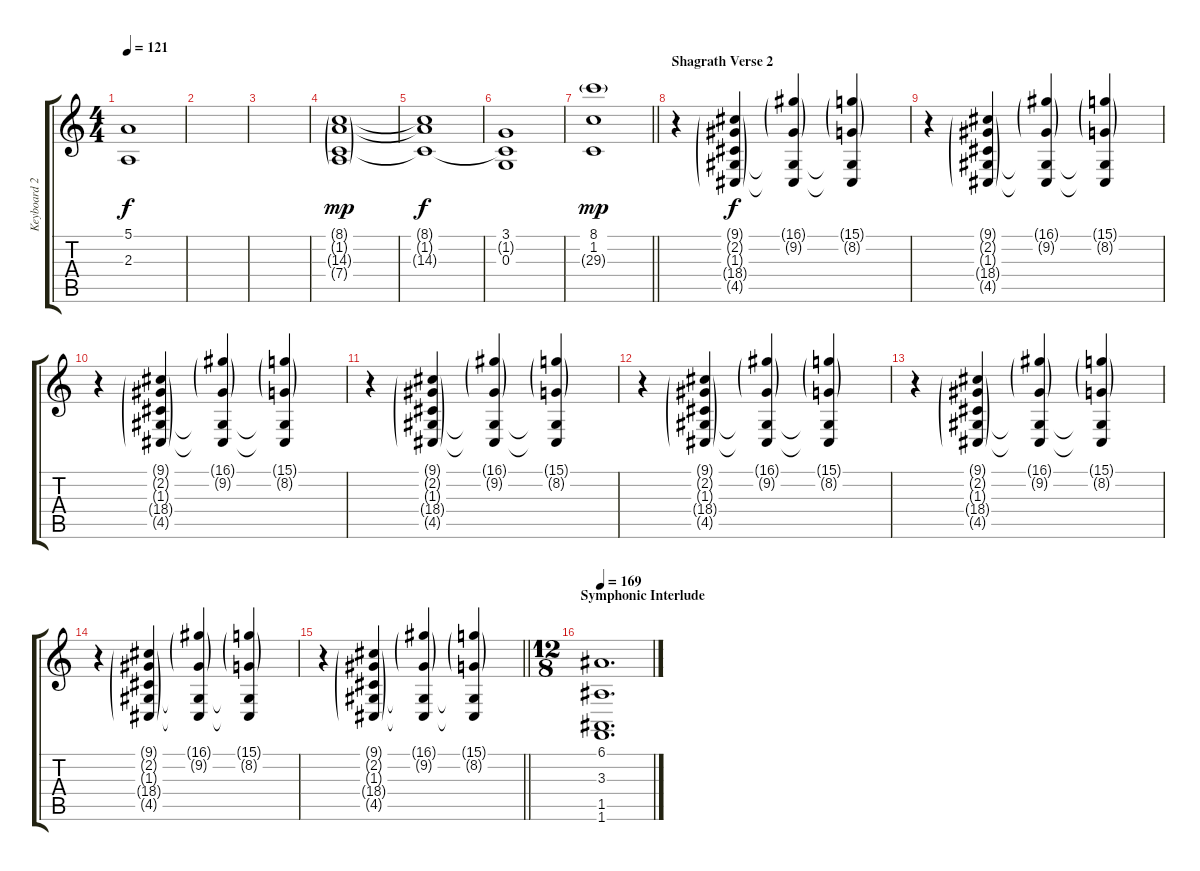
\track ("Keyboard 2 - Mustis" "Keyboard 2") {instrument stringensemble2}
\staff {score tabs}
\tuning (E4 B3 G3 D3 A2 E2) {hide}
\ts (4 4)
\tempo 121
\clef g2
\ks c
(5.1{t} 2.3{t}).1{dy f} |
|
|
(8.1{g} 1.2{g} 14.3{g} 7.4{g}).1{dy mp} |
(8.1{t} 1.2{t} 14.3{t}).1{dy f} |
(3.1 1.2{t} 0.3).1 |
\barLineRight lightlight
(8.1 1.2 29.3{g}).1{dy mp} |
\section ("" "Shagrath Verse 2")
r.4 (9.1{g} 2.2{g} 1.3{g} 18.4{g} 4.5{g}).4{dy f} (16.1{g} 9.2{g} 1.3{t} 4.5{t}).4 (15.1{g} 8.2{g} 1.3{t} 4.5{t}).4 |
r.4 (9.1{g} 2.2{g} 1.3{g} 18.4{g} 4.5{g}).4 (16.1{g} 9.2{g} 1.3{t} 4.5{t}).4 (15.1{g} 8.2{g} 1.3{t} 4.5{t}).4 |
r.4 (9.1{g} 2.2{g} 1.3{g} 18.4{g} 4.5{g}).4 (16.1{g} 9.2{g} 1.3{t} 4.5{t}).4 (15.1{g} 8.2{g} 1.3{t} 4.5{t}).4 |
r.4 (9.1{g} 2.2{g} 1.3{g} 18.4{g} 4.5{g}).4 (16.1{g} 9.2{g} 1.3{t} 4.5{t}).4 (15.1{g} 8.2{g} 1.3{t} 4.5{t}).4 |
r.4 (9.1{g} 2.2{g} 1.3{g} 18.4{g} 4.5{g}).4 (16.1{g} 9.2{g} 1.3{t} 4.5{t}).4 (15.1{g} 8.2{g} 1.3{t} 4.5{t}).4 |
r.4 (9.1{g} 2.2{g} 1.3{g} 18.4{g} 4.5{g}).4 (16.1{g} 9.2{g} 1.3{t} 4.5{t}).4 (15.1{g} 8.2{g} 1.3{t} 4.5{t}).4 |
r.4 (9.1{g} 2.2{g} 1.3{g} 18.4{g} 4.5{g}).4 (16.1{g} 9.2{g} 1.3{t} 4.5{t}).4 (15.1{g} 8.2{g} 1.3{t} 4.5{t}).4 |
\barLineRight lightlight
r.4 (9.1{g} 2.2{g} 1.3{g} 18.4{g} 4.5{g}).4 (16.1{g} 9.2{g} 1.3{t} 4.5{t}).4 (15.1{g} 8.2{g} 1.3{t} 4.5{t}).4 |
\ts (12 8)
\section ("" "Symphonic Interlude")
\tempo 169
(6.1 3.3 1.5 1.6).1{d}
